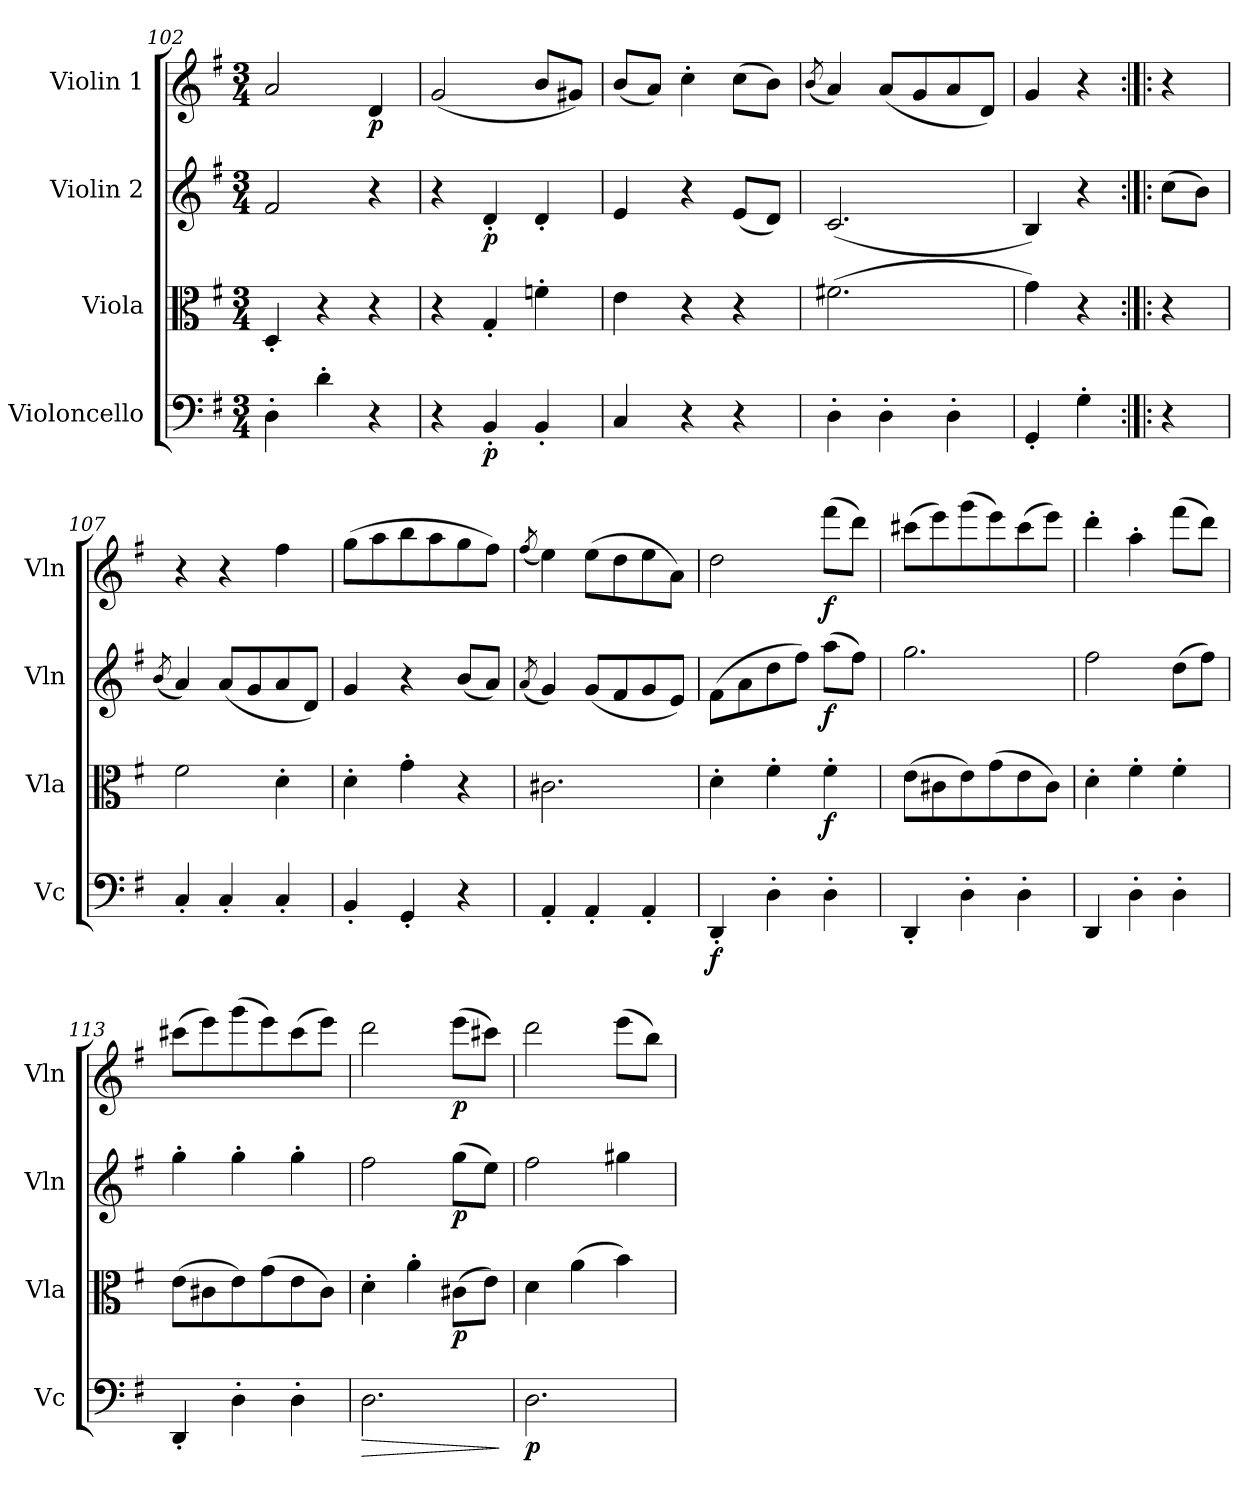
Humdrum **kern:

**kern	**dynam	**kern	**dynam	**kern	**dynam	**kern	**dynam
*part4	*part4	*part3	*part3	*part2	*part2	*part1	*part1
*staff4	*staff4	*staff3	*staff3	*staff2	*staff2	*staff1	*staff1
*I"Violoncello	*	*I"Viola	*	*I"Violin 2	*	*I"Violin 1	*
*I'Vc	*	*I'Vla	*	*I'Vln	*	*I'Vln	*
!!LO:LB:g=z
*clefF4	*	*clefC3	*	*clefG2	*	*clefG2	*
*k[f#]	*	*k[f#]	*	*k[f#]	*	*k[f#]	*
*M3/4	*	*M3/4	*	*M3/4	*	*M3/4	*
=102	=102	=102	=102	=102	=102	=102	=102
4D'\	.	4D'/	.	2f#/	.	2a/	.
4d'\	.	4r	.	.	.	.	.
!	!	!	!	!	!	!	!LO:DY:b
4r	.	4r	.	4r	.	4d/	p
=103	=103	=103	=103	=103	=103	=103	=103
4r	.	4r	.	4r	.	(<2g/	.
!	!LO:DY:b	!	!LO:DY:b	!	!LO:DY:b	!	!
4BB'/	p	4G'/	other-dynamics	4d'/	p	.	.
4BB'/	.	4fn'\	.	4d'/	.	8b/L	.
.	.	.	.	.	.	8g#X/J)	.
=104	=104	=104	=104	=104	=104	=104	=104
4C/	.	4e\	.	4e/	.	(<8b/L	.
.	.	.	.	.	.	8a/J)	.
4r	.	4r	.	4r	.	4cc'\	.
4r	.	4r	.	(<8e/L	.	(>8cc\L	.
.	.	.	.	8d/J)	.	8b\J)	.
=105	=105	=105	=105	=105	=105	=105	=105
.	.	.	.	.	.	(<8qb/	.
4D'\	.	(>2.f#X\	.	(<2.c/	.	4a/)	.
4D'\	.	.	.	.	.	(<8a/L	.
.	.	.	.	.	.	8g/	.
4D'\	.	.	.	.	.	8a/	.
.	.	.	.	.	.	8d/J)	.
=105X4	=105X4	=105X4	=105X4	=105X4	=105X4	=105X4	=105X4
4GG'/	.	4g\)	.	4B/)	.	4g/	.
4G'\	.	4r	.	4r	.	4r	.
!!LO:LB:g=z
=106:|!|:	=106:|!|:	=106:|!|:	=106:|!|:	=106:|!|:	=106:|!|:	=106:|!|:	=106:|!|:
4r	.	4r	.	(>8cc\L	.	4r	.
.	.	.	.	8b\J)	.	.	.
=107	=107	=107	=107	=107	=107	=107	=107
.	.	.	.	(<8qb/	.	.	.
4C'/	.	2f#\	.	4a/)	.	4r	.
4C'/	.	.	.	(<8a/L	.	4r	.
.	.	.	.	8g/	.	.	.
4C'/	.	4d'\	.	8a/	.	4ff#\	.
.	.	.	.	8d/J)	.	.	.
=108	=108	=108	=108	=108	=108	=108	=108
4BB'/	.	4d'\	.	4g/	.	(>8gg\L	.
.	.	.	.	.	.	8aa\	.
4GG'/	.	4g'\	.	4r	.	8bb\	.
.	.	.	.	.	.	8aa\	.
4r	.	4r	.	(<8b/L	.	8gg\	.
.	.	.	.	8a/J)	.	8ff#\J)	.
=109	=109	=109	=109	=109	=109	=109	=109
.	.	.	.	(<8qa/	.	(<8qff#/	.
4AA'/	.	2.c#X\	.	4g/)	.	4ee\)	.
4AA'/	.	.	.	(<8g/L	.	(>8ee\L	.
.	.	.	.	8f#/	.	8dd\	.
4AA'/	.	.	.	8g/	.	8ee\	.
.	.	.	.	8e/J)	.	8a\J)	.
=110	=110	=110	=110	=110	=110	=110	=110
!	!LO:DY:b	!	!	!	!	!	!
4DD'/	f	4d'\	.	(>8f#\L	.	2dd\	.
.	.	.	.	8a\	.	.	.
4D'\	.	4f#'\	.	8dd\	.	.	.
.	.	.	.	8ff#\J)	.	.	.
!	!	!	!LO:DY:b	!	!LO:DY:b	!	!LO:DY:b
4D'\	.	4f#'\	f	(>8aa\L	f	(>8fff#\L	f
.	.	.	.	8ff#\J)	.	8ddd\J)	.
=111	=111	=111	=111	=111	=111	=111	=111
4DD'/	.	(>8e\L	.	2.gg\	.	(>8ccc#X\L	.
.	.	8c#X\	.	.	.	8eee\)	.
4D'\	.	8e\)	.	.	.	(>8ggg\	.
.	.	(>8g\	.	.	.	8eee\)	.
4D'\	.	8e\	.	.	.	(>8ccc#\	.
.	.	8c#\J)	.	.	.	8eee\J)	.
!!LO:PB:g=z
=112	=112	=112	=112	=112	=112	=112	=112
4DD/	.	4d'\	.	2ff#\	.	4ddd'\	.
4D'\	.	4f#'\	.	.	.	4aa'\	.
4D'\	.	4f#'\	.	(>8dd\L	.	(>8fff#\L	.
.	.	.	.	8ff#\J)	.	8ddd\J)	.
=113	=113	=113	=113	=113	=113	=113	=113
4DD'/	.	(>8e\L	.	4gg'\	.	(>8ccc#X\L	.
.	.	8c#X\	.	.	.	8eee\)	.
4D'\	.	8e\)	.	4gg'\	.	(>8ggg\	.
.	.	(>8g\	.	.	.	8eee\)	.
4D'\	.	8e\	.	4gg'\	.	(>8ccc#\	.
.	.	8c#\J)	.	.	.	8eee\J)	.
=114	=114	=114	=114	=114	=114	=114	=114
!	!LO:HP:b	!	!	!	!	!	!
2.D\	>	4d'\	.	2ff#\	.	2ddd\	.
.	.	4a'\	.	.	.	.	.
!	!	!	!LO:DY:b	!	!LO:DY:b	!	!LO:DY:b
.	.	(>8c#X\L	p	(>8gg\L	p	(>8eee\L	p
.	.	8e\J)	.	8ee\J)	.	8ccc#X\J)	.
.	]	.	.	.	.	.	.
=115	=115	=115	=115	=115	=115	=115	=115
!	!LO:DY:b	!	!	!	!	!	!
2.D\	p	4d\	.	2ff#\	.	2ddd\	.
.	.	(>4a\	.	.	.	.	.
.	.	4b\)	.	4gg#X\	.	(>8eee\L	.
.	.	.	.	.	.	8bb\J)	.
=	=	=	=	=	=	=	=
*-	*-	*-	*-	*-	*-	*-	*-
